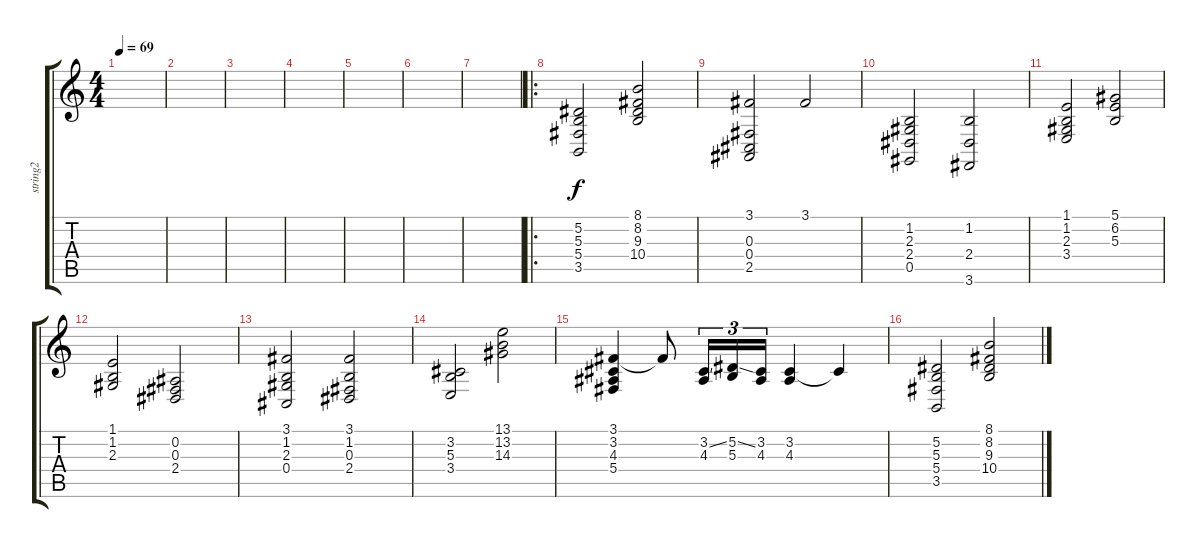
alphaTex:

\track ("string2" "string2") {instrument stringensemble2}
\staff {score tabs}
\tuning (Eb4 Bb3 Gb3 Db3 Ab2 Eb2) {hide}
\ts (4 4)
\tempo 69
\clef g2
\ks c
|
|
|
|
|
|
|
\ro
(5.2 5.3 5.4 3.5).2{instrument stringensemble2} (8.1 8.2 9.3 10.4).2 |
(3.1 0.3 0.4 2.5).2 3.1.2 |
(1.2 2.3 2.4 0.5).2 (1.2 2.4 3.6).2 |
(1.1 1.2 2.3 3.4).2 (5.1 6.2 5.3).2 |
(1.1 1.2 2.3).2 (0.2 0.3 2.4).2 |
(3.1 1.2 2.3 0.4).2 (3.1 1.2 0.3 2.4).2 |
(3.2 5.3 3.4).2 (13.1 13.2 14.3).2 |
(3.1 3.2 4.3 5.4).4 3.1{t}.8 (3.2{ss} 4.3).16{tu (3 2)} (5.2{ss} 5.3).16{tu (3 2)} (3.2 4.3).16{tu (3 2)} (3.2 4.3).4 3.2{t}.4 |
(5.2 5.3 5.4 3.5).2 (8.1 8.2 9.3 10.4).2
